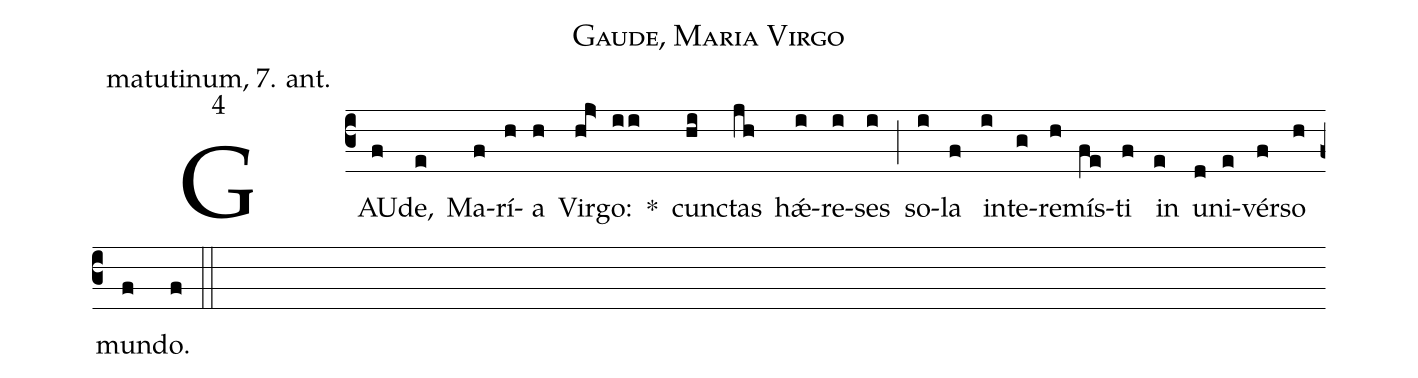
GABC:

name: Gaude, Maria Virgo;
office-part: matutinum, 7. ant.;
mode: 4;
%%
(c3)
GAU(f)de,(e) Ma(f)rí(h)a(h) Vir(hj>)go:(ii) *()
cunc(hi)tas(jh) hǽ(i)re(i)ses(i) (;)
so(i)la(f) in(i)te(g)re(h)mís(fe)ti(f)
in(e) u(d)ni(e)vér(f)so(h) mun(f)do.(f) (::)
